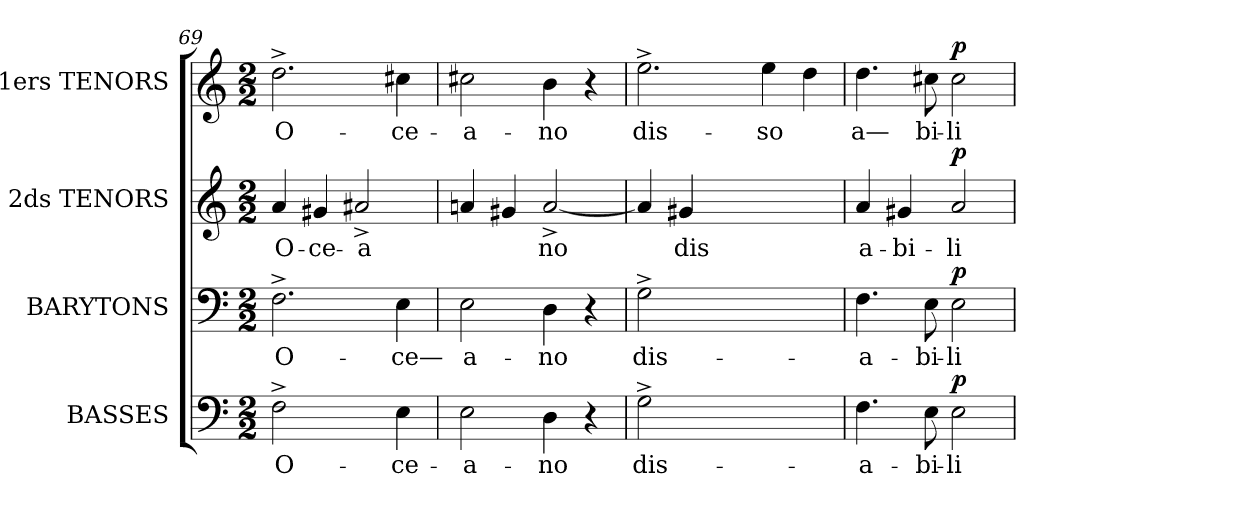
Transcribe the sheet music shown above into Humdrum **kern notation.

**kern	**text	**dynam	**kern	**text	**dynam	**kern	**text	**dynam	**kern	**text	**dynam
*part4	*part4	*part4	*part3	*part3	*part3	*part2	*part2	*part2	*part1	*part1	*part1
*staff4	*staff4	*staff4	*staff3	*staff3	*staff3	*staff2	*staff2	*staff2	*staff1	*staff1	*staff1
*I"BASSES	*	*	*I"BARYTONS	*	*	*I"2ds TENORS	*	*	*I"1ers TENORS	*	*
*I'BAS.	*	*	*I'BAR.	*	*	*	*	*	*	*	*
!!LO:LB:g=z
*clefF4	*	*	*clefF4	*	*	*clefG2	*	*	*clefG2	*	*
*k[]	*	*	*k[]	*	*	*k[]	*	*	*k[]	*	*
*M2/2	*	*	*M2/2	*	*	*M2/2	*	*	*M2/2	*	*
=69	=69	=69	=69	=69	=69	=69	=69	=69	=69	=69	=69
2F^>i\	O-	.	2.F^>i\	O-	.	4ai/	O-	.	2.dd^>i\	O-	.
.	.	.	.	.	.	4g#Xi/	ce-	.	.	.	.
4ryy	.	.	.	.	.	2a#X^>i/	a-	.	.	.	.
4Ei\	ce-	.	4Ei\	ce—	.	.	.	.	4cc#Xi\	ce-	.
=70	=70	=70	=70	=70	=70	=70	=70	=70	=70	=70	=70
2Ei\	a-	.	2Ei\	a-	.	4ani/	.	.	2cc#Xi\	a-	.
.	.	.	.	.	.	4g#Xi/	--	.	.	.	.
4Di\	no	.	4Di\	no	.	[2a^>i/	no	.	4bi\	no	.
4r	.	.	4r	.	.	.	.	.	4r	.	.
=71	=71	=71	=71	=71	=71	=71	=71	=71	=71	=71	=71
2G^>i\	dis-	.	2G^>i\	dis-	.	4ai/]	.	.	2.ee^>i\	dis-	.
.	.	.	.	.	.	4g#Xi/	dis	.	.	.	.
2ryy	.	.	2ryy	.	.	2ryy	.	.	.	.	.
.	.	.	.	.	.	.	.	.	4eei\	so	.
4ryy	.	.	4ryy	.	.	4ryy	.	.	4ddj\	.	.
=72	=72	=72	=72	=72	=72	=72	=72	=72	=72	=72	=72
4.Fi\	a-	.	4.Fi\	a-	.	4ai/	a-	.	4.ddi\	a—	.
.	.	.	.	.	.	4g#Xi/	bi-	.	.	.	.
8Ei\	bi-	.	8Ei\	bi-	.	.	.	.	8cc#Xi\	bi-	.
!	!	!LO:DY:a	!	!	!LO:DY:a	!	!	!LO:DY:a	!	!	!LO:DY:a
2Ei\	li	p	2Ei\	li	p	2ai/	li	p	2cc#i\	li	p
=	=	=	=	=	=	=	=	=	=	=	=
*-	*-	*-	*-	*-	*-	*-	*-	*-	*-	*-	*-
